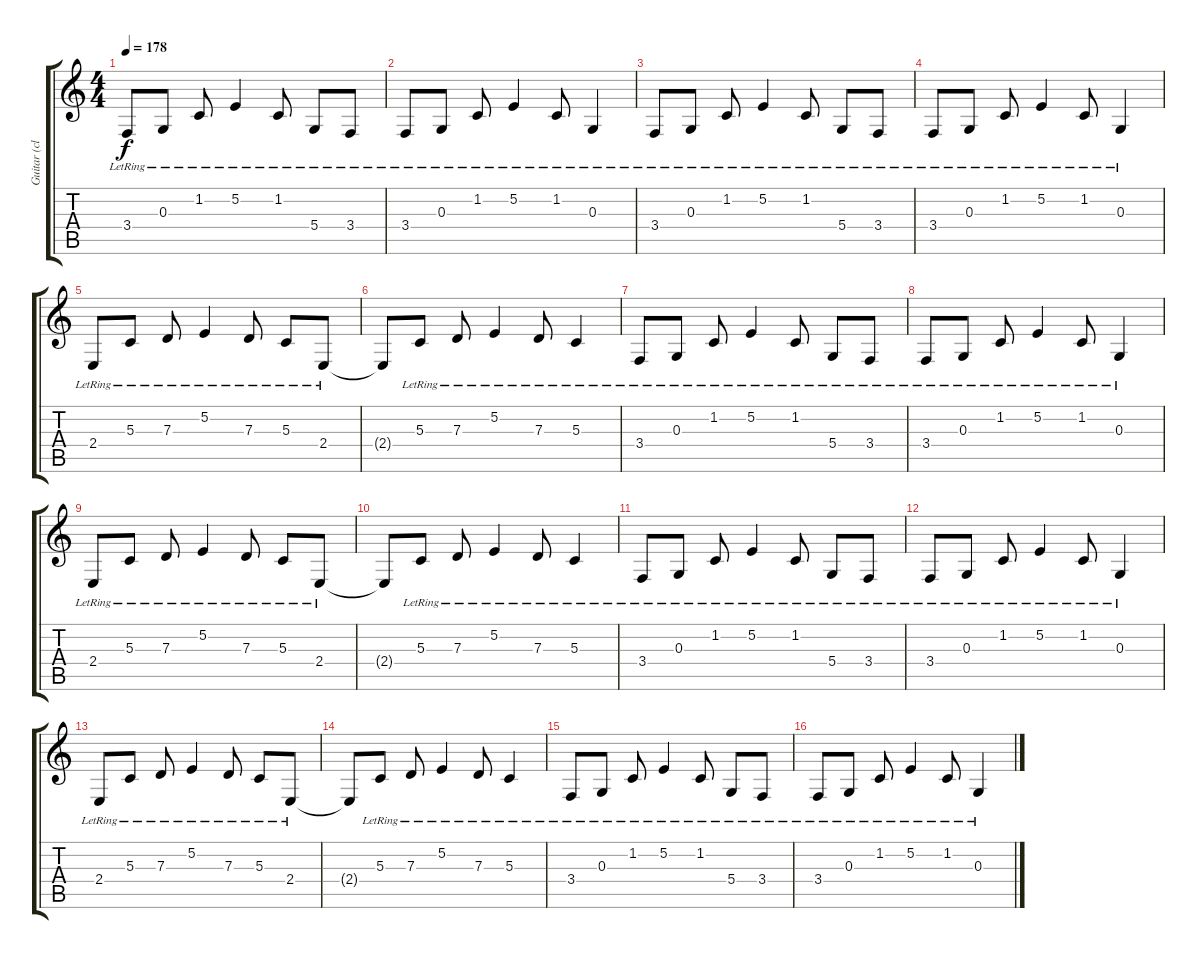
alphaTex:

\track ("Guitar (clean) L" "Guitar (cl") {instrument sitar}
\staff {score tabs}
\tuning (E4 B3 G3 D3 A2 D2) {hide}
\ts (4 4)
\tempo 178
\clef g2
\ks c
3.4{lr}.8{dy f} 0.3{lr}.8 1.2{lr}.8 5.2{lr}.4 1.2{lr}.8 5.4{lr}.8 3.4{lr}.8 |
3.4{lr}.8 0.3{lr}.8 1.2{lr}.8 5.2{lr}.4 1.2{lr}.8 0.3{lr}.4 |
3.4{lr}.8 0.3{lr}.8 1.2{lr}.8 5.2{lr}.4 1.2{lr}.8 5.4{lr}.8 3.4{lr}.8 |
3.4{lr}.8 0.3{lr}.8 1.2{lr}.8 5.2{lr}.4 1.2{lr}.8 0.3{lr}.4 |
2.4{lr}.8 5.3{lr}.8 7.3{lr}.8 5.2{lr}.4 7.3{lr}.8 5.3{lr}.8 2.4{lr}.8 |
2.4{t}.8 5.3{lr}.8 7.3{lr}.8 5.2{lr}.4 7.3{lr}.8 5.3{lr}.4 |
3.4{lr}.8 0.3{lr}.8 1.2{lr}.8 5.2{lr}.4 1.2{lr}.8 5.4{lr}.8 3.4{lr}.8 |
3.4{lr}.8 0.3{lr}.8 1.2{lr}.8 5.2{lr}.4 1.2{lr}.8 0.3{lr}.4 |
2.4{lr}.8 5.3{lr}.8 7.3{lr}.8 5.2{lr}.4 7.3{lr}.8 5.3{lr}.8 2.4{lr}.8 |
2.4{t}.8 5.3{lr}.8 7.3{lr}.8 5.2{lr}.4 7.3{lr}.8 5.3{lr}.4 |
3.4{lr}.8 0.3{lr}.8 1.2{lr}.8 5.2{lr}.4 1.2{lr}.8 5.4{lr}.8 3.4{lr}.8 |
3.4{lr}.8 0.3{lr}.8 1.2{lr}.8 5.2{lr}.4 1.2{lr}.8 0.3{lr}.4 |
2.4{lr}.8 5.3{lr}.8 7.3{lr}.8 5.2{lr}.4 7.3{lr}.8 5.3{lr}.8 2.4{lr}.8 |
2.4{t}.8 5.3{lr}.8 7.3{lr}.8 5.2{lr}.4 7.3{lr}.8 5.3{lr}.4 |
3.4{lr}.8 0.3{lr}.8 1.2{lr}.8 5.2{lr}.4 1.2{lr}.8 5.4{lr}.8 3.4{lr}.8 |
3.4{lr}.8 0.3{lr}.8 1.2{lr}.8 5.2{lr}.4 1.2{lr}.8 0.3{lr}.4
